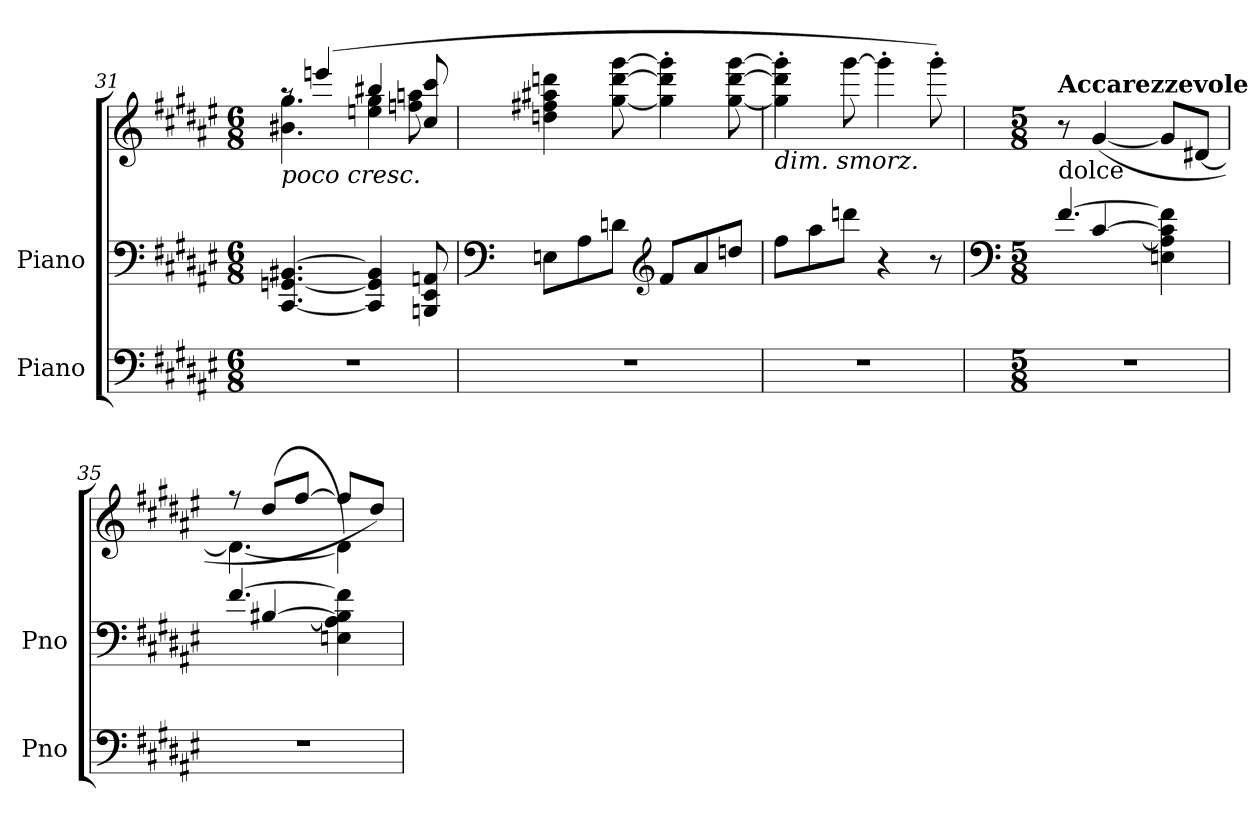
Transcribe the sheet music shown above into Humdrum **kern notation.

**kern	**kern	**kern
*part2	*part1	*part1
*staff3	*staff2	*staff1
*I"Piano	*I"Piano	*
*I'Pno	*I'Pno	*
!!LO:PB:g=z
*clefF4	*clefF4	*clefG2
*k[f#c#g#d#a#e#]	*k[f#c#g#d#a#e#]	*k[f#c#g#d#a#e#]
*M6/8	*M6/8	*M6/8
=31	=31	=31
*	*	*^
!	!	!LO:TX:b:i:t=poco cresc.	!
2.r	[4.CC#/ [4.GGn/ [4.BB#X/	8raa	4.b#X\ 4.gg#\
.	.	(>4eeen/	.
.	4CC#/] 4GG/] 4BB#/]	4bb#X/	4een\ 4gg#\
.	8BBBn/ 8EE#/ 8AAn/	8cc#/ 8ccc#/	8ffn\ 8aan\
*	*	*v	*v
=32	=32	=32
*	*clefF4	*
2.r	8En\L	4ddn\ 4ff#X\ 4aa#X\ 4dddn\
.	8A#\	.
.	8dn\J	[8gg#\ [8ddd\ [8ggg#\
*	*clefG2	*
.	8f#/L	4gg#\]' 4ddd\]' 4ggg#\]'
.	8a#/	.
.	8ddn/J	[8gg#\ [8ddd\ [8ggg#\
=33	=33	=33
!	!	!LO:TX:b:i:t=dim. smorz.
2.r	8ff#\L	4gg#\]' 4ddd\]' 4ggg#\]'
.	8aa#\	.
.	8dddn\J	[8ggg#\
.	4r	4ggg#'\]
.	8r	8ggg#'\)
=34	=34	=34
*	*clefF4	*
*M5/8	*M5/8	*M5/8
*	*^	*
*	*	*^	*
!	!	!	!	!LO:TX:b:t=dolce
!	!	!	!	!LO:TX:a:B:t=Accarezzevole
8%5r	[4.f#/	8f#\Lyy	8ryy	8r
.	.	8c#\	[4c#/	(>[4g#/
.	.	[8A#\J	.	.
.	4En\ 4A#\] 4c#\] 4f#\]	4ryy	4ryy	8g#/L]
.	.	.	.	[8d#X/J
!!LO:LB:g=z
=35	=35	=35	=35	=35
*	*	*	*	*^
8%5r	[4.f#/	8f#\Lyy	8ryy	8r	4.d#\_
.	.	8B#X\	[4B#/	(>8dd#/L	.
.	.	[8A#\J	.	[8ff#/J	.
.	4En\ 4A#\] 4B#\] 4f#\]	4ryy	4ryy	8ff#/L]	4d#\])
.	.	.	.	8dd#/J)	.
*	*v	*v	*v	*	*
*	*	*v	*v
=	=	=
*-	*-	*-
